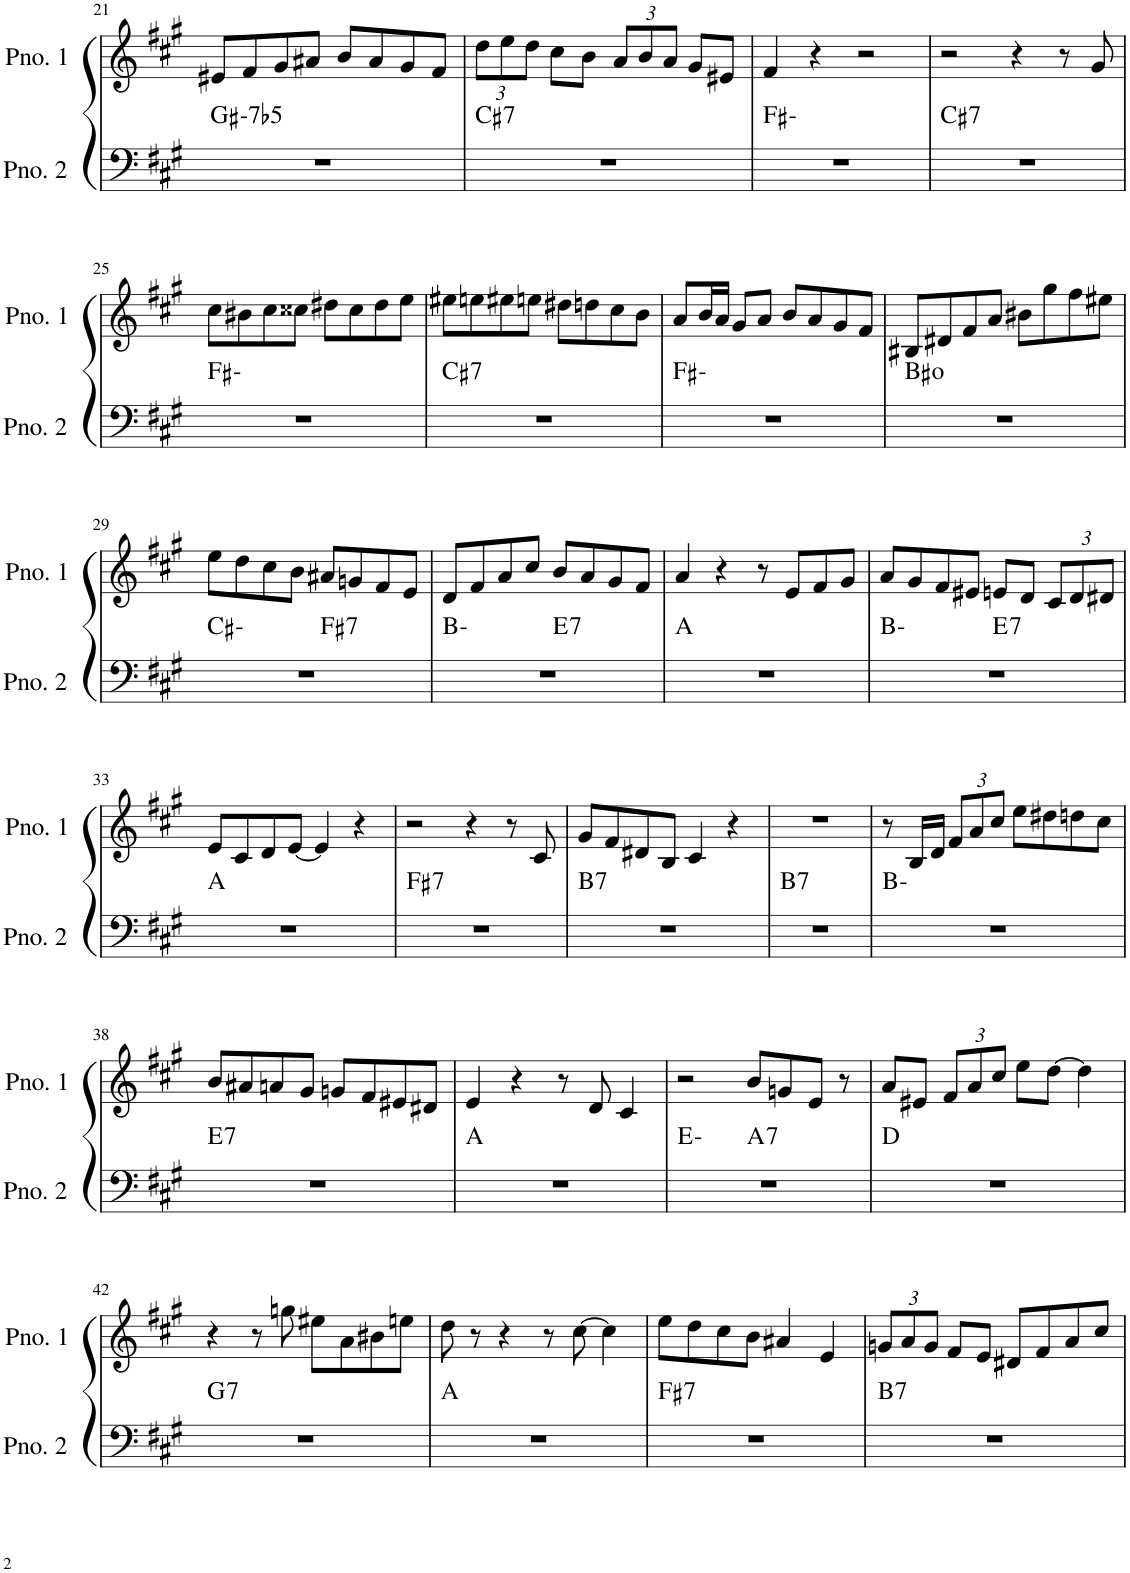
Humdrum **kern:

**kern	**harte	**kern
*part2	*part2	*part1
*staff2	*	*staff1
*I"ピアノ 2	*	*I"ピアノ 1
!!LO:PB:g=z
*clefF4	*	*clefG2
*k[f#c#g#]	*	*k[f#c#g#]
*M4/4	*	*M4/4
=21	=21	=21
!	!LO:H:kt=-7b5	!
1r	G#:hdim7	8e#X/L
.	.	8f#/
.	.	8g#/
.	.	8a#X/J
.	.	8b/L
.	.	8a#/
.	.	8g#/
.	.	8f#/J
=22	=22	=22
*	*	*Xbrackettup
!	!LO:H:kt=7	!
1r	C#:7	12dd\L
.	.	12ee\
.	.	12dd\J
.	.	8cc#\L
.	.	8b\J
.	.	12a/L
.	.	12b/
.	.	12a/J
.	.	8g#/L
.	.	8e#X/J
=23	=23	=23
1r	F#:min	4f#/
.	.	4r
.	.	2r
=24	=24	=24
!	!LO:H:kt=7	!
1r	C#:7	2r
.	.	4r
.	.	8r
.	.	8g#/
!!LO:LB:g=z
=25	=25	=25
1r	F#:min	8cc#\L
.	.	8b#X\
.	.	8cc#\
.	.	8cc##X\J
.	.	8dd#X\L
.	.	8cc##\
.	.	8dd#\
.	.	8ee\J
=26	=26	=26
!	!LO:H:kt=7	!
1r	C#:7	8ee#X\L
.	.	8een\
.	.	8ee#X\
.	.	8een\J
.	.	8dd#X\L
.	.	8ddn\
.	.	8cc#\
.	.	8b\J
=27	=27	=27
1r	F#:min	8a/L
.	.	16b/L
.	.	16a/JJ
.	.	8g#/L
.	.	8a/J
.	.	8b/L
.	.	8a/
.	.	8g#/
.	.	8f#/J
=28	=28	=28
1r	B#:dim	8B#X/L
.	.	8d#X/
.	.	8f#/
.	.	8a/J
.	.	8b#X\L
.	.	8gg#\
.	.	8ff#\
.	.	8ee#X\J
!!LO:LB:g=z
=29	=29	=29
*^	*	*
1r	2ryy	C#:min	8ee\L
.	.	.	8dd\
.	.	.	8cc#\
.	.	.	8b\J
!	!	!LO:H:kt=7	!
.	2ryy	F#:7	8a#X/L
.	.	.	8gn/
.	.	.	8f#/
.	.	.	8e/J
=30	=30	=30	=30
1r	2ryy	B:min	8d/L
.	.	.	8f#/
.	.	.	8a/
.	.	.	8cc#/J
!	!	!LO:H:kt=7	!
.	2ryy	E:7	8b/L
.	.	.	8a/
.	.	.	8g#/
.	.	.	8f#/J
*v	*v	*	*
=31	=31	=31
1r	A:maj	4a/
.	.	4r
.	.	8r
.	.	8e/L
.	.	8f#/
.	.	8g#/J
=32	=32	=32
*^	*	*
1r	2ryy	B:min	8a/L
.	.	.	8g#/
.	.	.	8f#/
.	.	.	8e#X/J
!	!	!LO:H:kt=7	!
.	2ryy	E:7	8en/L
.	.	.	8d/J
.	.	.	12c#/L
.	.	.	12d/
.	.	.	12d#X/J
*v	*v	*	*
!!LO:LB:g=z
=33	=33	=33
1r	A:maj	8e/L
.	.	8c#/
.	.	8d/
.	.	[8e/J
.	.	4e/]
.	.	4r
=34	=34	=34
!	!LO:H:kt=7	!
1r	F#:7	2r
.	.	4r
.	.	8r
.	.	8c#/
=35	=35	=35
!	!LO:H:kt=7	!
1r	B:7	8g#/L
.	.	8f#/
.	.	8d#X/
.	.	8B/J
.	.	4c#/
.	.	4r
=36	=36	=36
!	!LO:H:kt=7	!
1r	B:7	1r
=37	=37	=37
1r	B:min	8r
.	.	16B/LL
.	.	16d/JJ
.	.	12f#/L
.	.	12a/
.	.	12cc#/J
.	.	8ee\L
.	.	8dd#X\
.	.	8ddn\
.	.	8cc#\J
!!LO:LB:g=z
=38	=38	=38
!	!LO:H:kt=7	!
1r	E:7	8b/L
.	.	8a#X/
.	.	8an/
.	.	8g#/J
.	.	8gn/L
.	.	8f#/
.	.	8e#X/
.	.	8d#X/J
=39	=39	=39
1r	A:maj	4e/
.	.	4r
.	.	8r
.	.	8d/
.	.	4c#/
=40	=40	=40
*^	*	*
1r	2ryy	E:min	2r
!	!	!LO:H:kt=7	!
.	2ryy	A:7	8b/L
.	.	.	8gn/
.	.	.	8e/J
.	.	.	8r
*v	*v	*	*
=41	=41	=41
1r	D:maj	8a/L
.	.	8e#X/J
.	.	12f#/L
.	.	12a/
.	.	12cc#/J
.	.	8ee\L
.	.	[8dd\J
.	.	4dd\]
!!LO:LB:g=z
=42	=42	=42
!	!LO:H:kt=7	!
1r	G:7	4r
.	.	8r
.	.	8ggn\
.	.	8ee#X\L
.	.	8a\
.	.	8b#X\
.	.	8een\J
=43	=43	=43
1r	A:maj	8dd\
.	.	8r
.	.	4r
.	.	8r
.	.	[8cc#\
.	.	4cc#\]
=44	=44	=44
!	!LO:H:kt=7	!
1r	F#:7	8ee\L
.	.	8dd\
.	.	8cc#\
.	.	8b\J
.	.	4a#X/
.	.	4e/
=45	=45	=45
!	!LO:H:kt=7	!
1r	B:7	12gn/L
.	.	12a/
.	.	12g/J
.	.	8f#/L
.	.	8e/J
.	.	8d#X/L
.	.	8f#/
.	.	8a/
.	.	8cc#/J
=	=	=
*-	*-	*-
